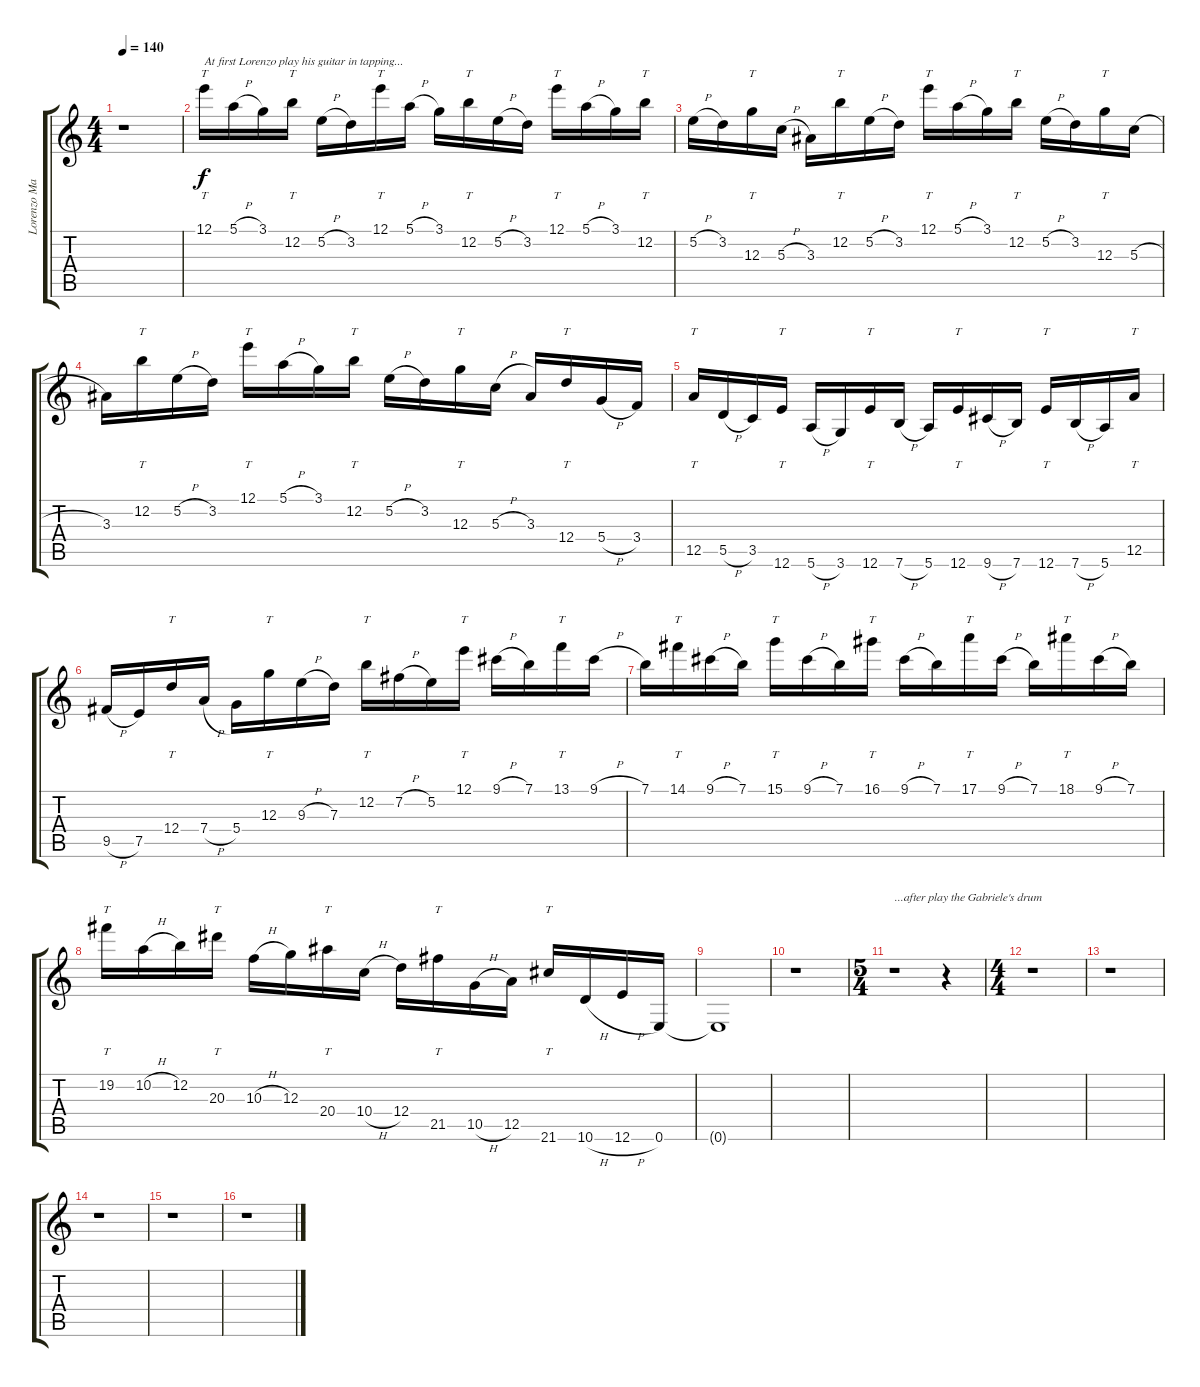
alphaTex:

\track ("Lorenzo Marcelloni" "Lorenzo Ma") {instrument distortionguitar}
\staff {score tabs}
\tuning (E4 B3 G3 D3 A2 E2) {hide}
\ts (4 4)
\tempo 140
\clef g2
\ks c
r.1{dy f instrument distortionguitar} |
12.1.16{tt txt "At first Lorenzo play his guitar in tapping..."} 5.1{h}.16 3.1.16 12.2.16{tt} 5.2{h}.16 3.2.16 12.1.16{tt} 5.1{h}.16 3.1.16 12.2.16{tt} 5.2{h}.16 3.2.16 12.1.16{tt} 5.1{h}.16 3.1.16 12.2.16{tt} |
5.2{h}.16 3.2.16 12.3.16{tt} 5.3{h}.16 3.3.16 12.2.16{tt} 5.2{h}.16 3.2.16 12.1.16{tt} 5.1{h}.16 3.1.16 12.2.16{tt} 5.2{h}.16 3.2.16 12.3.16{tt} 5.3{h}.16 |
3.3.16 12.2.16{tt} 5.2{h}.16 3.2.16 12.1.16{tt} 5.1{h}.16 3.1.16 12.2.16{tt} 5.2{h}.16 3.2.16 12.3.16{tt} 5.3{h}.16 3.3.16 12.4.16{tt} 5.4{h}.16 3.4.16 |
12.5.16{tt} 5.5{h}.16 3.5.16 12.6.16{tt} 5.6{h}.16 3.6.16 12.6.16{tt} 7.6{h}.16 5.6.16 12.6.16{tt} 9.6{h}.16 7.6.16 12.6.16{tt} 7.6{h}.16 5.6.16 12.5.16{tt} |
9.5{h}.16 7.5.16 12.4.16{tt} 7.4{h}.16 5.4.16 12.3.16{tt} 9.3{h}.16 7.3.16 12.2.16{tt} 7.2{h}.16 5.2.16 12.1.16{tt} 9.1{h}.16 7.1.16 13.1.16{tt} 9.1{h}.16 |
7.1.16 14.1.16{tt} 9.1{h}.16 7.1.16 15.1.16{tt} 9.1{h}.16 7.1.16 16.1.16{tt} 9.1{h}.16 7.1.16 17.1.16{tt} 9.1{h}.16 7.1.16 18.1.16{tt} 9.1{h}.16 7.1.16 |
19.2.16{tt} 10.2{h}.16 12.2.16 20.3.16{tt} 10.3{h}.16 12.3.16 20.4.16{tt} 10.4{h}.16 12.4.16 21.5.16{tt} 10.5{h}.16 12.5.16 21.6.16{tt} 10.6{h}.16 12.6{h}.16 0.6.16 |
0.6{t}.1 |
r.1 |
\ts (5 4)
r.1{txt "...after play the Gabriele's drum"} r.4 |
\ts (4 4)
r.1 |
r.1 |
r.1 |
r.1 |
r.1
